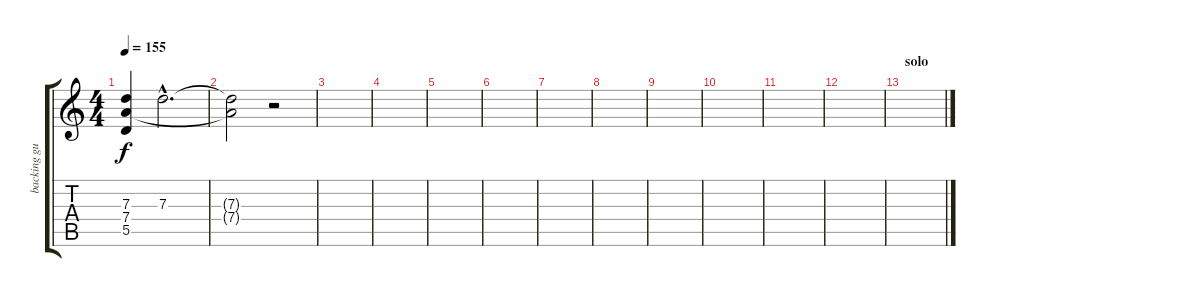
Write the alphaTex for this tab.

\track ("backing guitar" "backing gu") {instrument distortionguitar}
\staff {score tabs}
\tuning (E4 B3 G3 D3 A2 E2) {hide}
\ts (4 4)
\tempo 155
\clef g2
\ks c
(7.3 7.4 5.5).4{dy f} 7.3{hac}.2{d} |
(7.3{t} 7.4{t}).2 r.2 |
|
|
|
|
|
|
|
|
|
|
\section ("" "solo")
